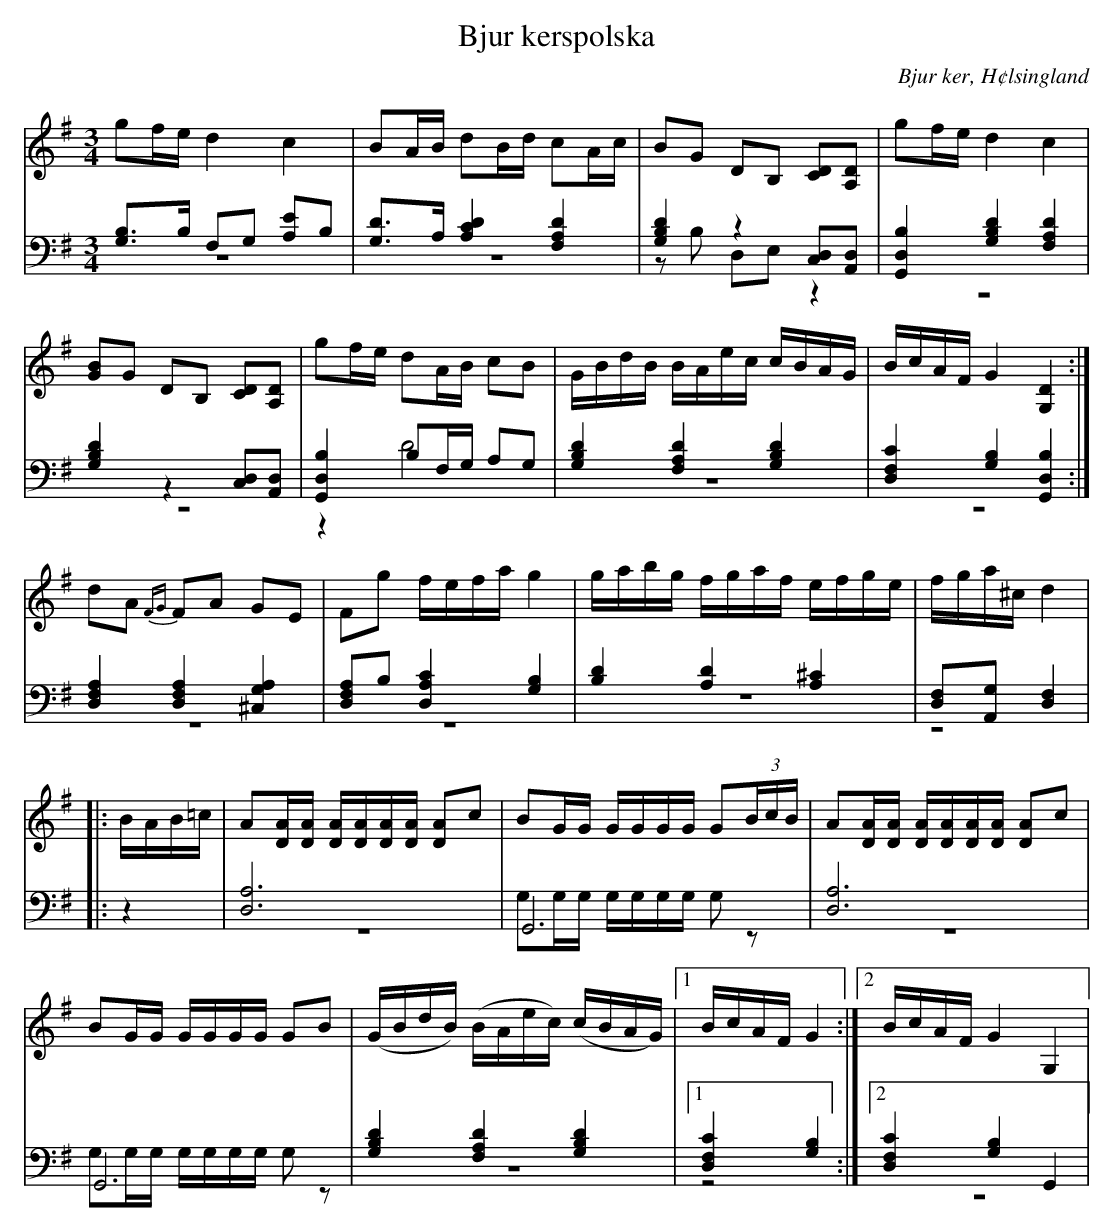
X:1
T: Bjur kerspolska
O: Bjur ker, H¢lsingland
M: 3/4
L: 1/8
K: G
V:1
V:2
V:3 merge
V:1
gf/e/ d2 c2|BA/B/ dB/d/ cA/c/| BG DB, [CD][A,D]|gf/e/ d2 c2|
[GB]G DB, [CD][A,D] |gf/e/ dA/B/ cB|G/B/d/B/ B/A/e/c/ c/B/A/G/|B/c/A/F/ G2 [G,2D2]:|
dA {FG}FA GE|Fg f/e/f/a/ g2|g/a/b/g/ f/g/a/f/ e/f/g/e/ |f/g/a/^c/ d2 |
|:B/A/B/=c/|A[D/A/][D/A/] [D/A/][D/A/][D/A/][D/A/] [DA]c|BG/G/ G/G/G/G/ G(3B/c/B/|A[D/A/][D/A/] [D/A/][D/A/][D/A/][D/A/] [DA]c|
BG/G/ G/G/G/G/ GB|(G/B/d/B/) (B/A/e/c/) (c/B/A/G/)|1 B/c/A/F/ G2:|2 B/c/A/F/ G2 G,2|
V:2 clef=bass
[G,B,]>B, F,G, [A,E]B,|[G,D]>A, [A,2C2D2] [F,2A,2 D2]|[G,2B,2D2] z2 [C,D,][A,,D,]|[G,,2D,2B,2] [G,2B,2D2] [F,2A,2 D2]|
[G,2B,2D2] z2 [C,D,][A,,D,]|[G,,2D,2B,2] B,F,/G,/ A,G,|[G,2B,2D2] [F,2A,2 D2] [G,2B,2D2]|[D,2F,2C2] [G,2B,2][G,,2D,2B,2]:|
[D,2F,2A,2] [D,2F,2A,2] [^C,2G,2A,2]|[D,F,A,]B, [D,2A,2C2] [G,2B,2]|[B,2D2] [A,2D2] [A,2^C2]|[D,F,][A,,G,] [D,2F,2]|
|:z2|[D,6A,6]|G,,6|[D,6A,6]|
G,,6|[G,2B,2D2] [F,2A,2 D2] [G,2B,2D2]|1 [D,2F,2C2] [G,2B,2] :|2 [D,2F,2C2] [G,2B,2] G,,2|
V:3  clef=bass
z6|z6|zB, D,E, z2|z6|
z6 |z2 D4|z6|z6:|
z6|z6|z6|z4|
|:z2|z6|G,G,/G,/ G,/G,/G,/G,/ G,z|z6 |
G,G,/G,/ G,/G,/G,/G,/ G,z|z6|1 z4:|2 z6|
